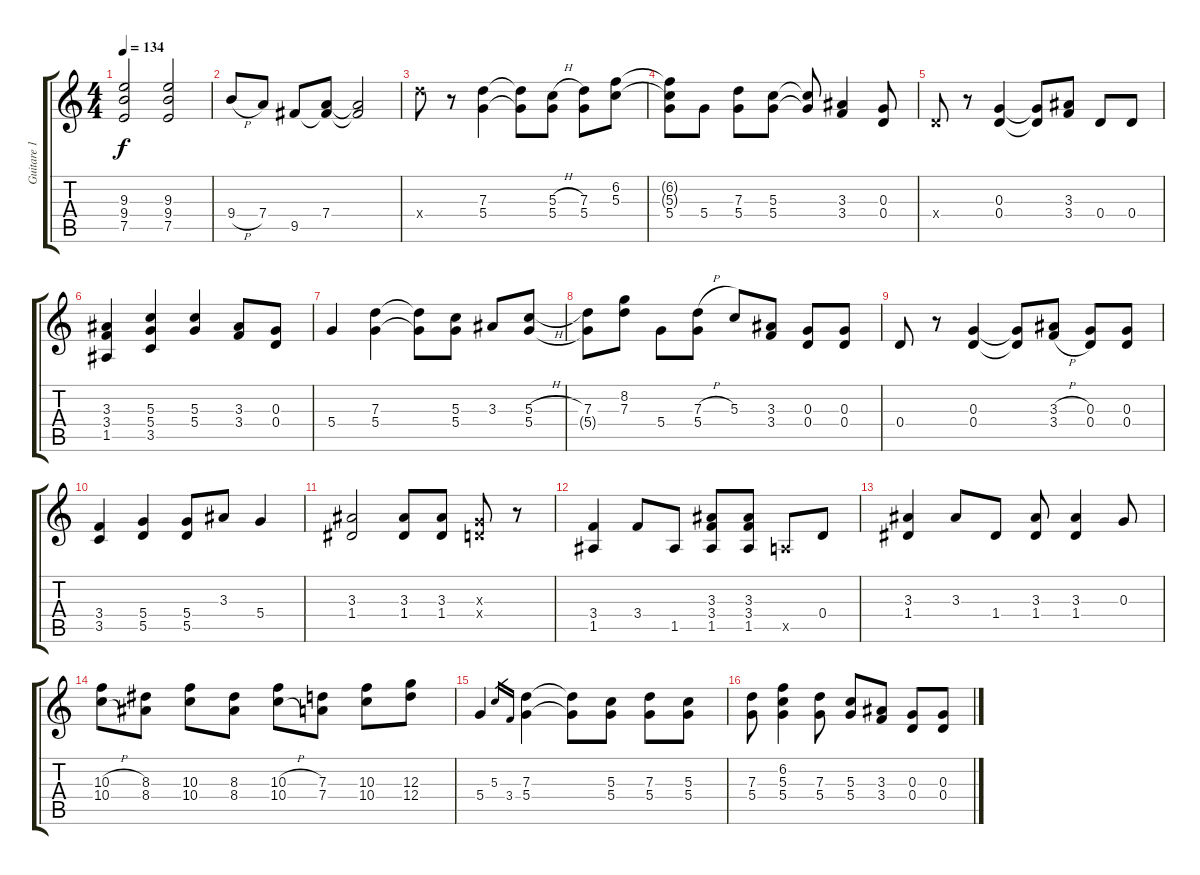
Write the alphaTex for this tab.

\track ("Guitare 1" "Guitare 1") {instrument overdrivenguitar}
\staff {score tabs}
\tuning (E4 B3 G3 D3 A2 E2) {hide}
\ts (4 4)
\tempo 134
\clef g2
\ks c
(9.3 9.4 7.5).2{dy f} (9.3 9.4 7.5).2 |
9.4{h}.8 7.4.8 9.5.8 (7.4 9.5{t}).8 (7.4{t} 9.5{t}).2 |
12.4{x}.8 r.8 (7.3 5.4).4 (7.3{t} 5.4{t}).8 (5.3{h} 5.4).8 (7.3 5.4).8 (6.2 5.3).8 |
(6.2{t} 5.3{t} 5.4).8 5.4.8 (7.3 5.4).8 (5.3 5.4).8 (5.3{t} 5.4{t}).8 (3.3 3.4).4 (0.3 0.4).8 |
0.4{x}.8 r.8 (0.3 0.4).4 (0.3{t} 0.4{t}).8 (3.3 3.4).8 0.4.8 0.4.8 |
(3.3 3.4 1.5).4 (5.3 5.4 3.5).4 (5.3 5.4).4 (3.3 3.4).8 (0.3 0.4).8 |
5.4.4 (7.3 5.4).4 (7.3{t} 5.4{t}).8 (5.3 5.4).8 3.3.8 (5.3{h} 5.4).8 |
(7.3 5.4{t}).8 (8.2 7.3).8 5.4.8 (7.3{h} 5.4).8 5.3.8 (3.3 3.4).8 (0.3 0.4).8 (0.3 0.4).8 |
0.4.8 r.8 (0.3 0.4).4 (0.3{t} 0.4{t}).8 (3.3{h} 3.4{h}).8 (0.3 0.4).8 (0.3 0.4).8 |
(3.4 3.5).4 (5.4 5.5).4 (5.4 5.5).8 3.3.8 5.4.4 |
(3.3 1.4).2 (3.3 1.4).8 (3.3 1.4).8 (0.3{x} 0.4{x}).8 r.8 |
(3.4 1.5).4 3.4.8 1.5.8 (3.3 3.4 1.5).8 (3.3 3.4 1.5).8 0.5{x}.8 0.4.8 |
(3.3 1.4).4 3.3.8 1.4.8 (3.3 1.4).8 (3.3 1.4).4 0.3.8 |
(10.3{h} 10.4{h}).8 (8.3 8.4).8 (10.3 10.4).8 (8.3 8.4).8 (10.3{h} 10.4{h}).8 (7.3 7.4).8 (10.3 10.4).8 (12.3 12.4).8 |
5.4.4 5.3.16{gr} 3.4.16{gr} (7.3 5.4).4 (7.3{t} 5.4{t}).8 (5.3 5.4).8 (7.3 5.4).8 (5.3 5.4).8 |
(7.3 5.4).8 (6.2 5.3 5.4).4 (7.3 5.4).8 (5.3 5.4).8 (3.3 3.4).8 (0.3 0.4).8 (0.3 0.4).8
